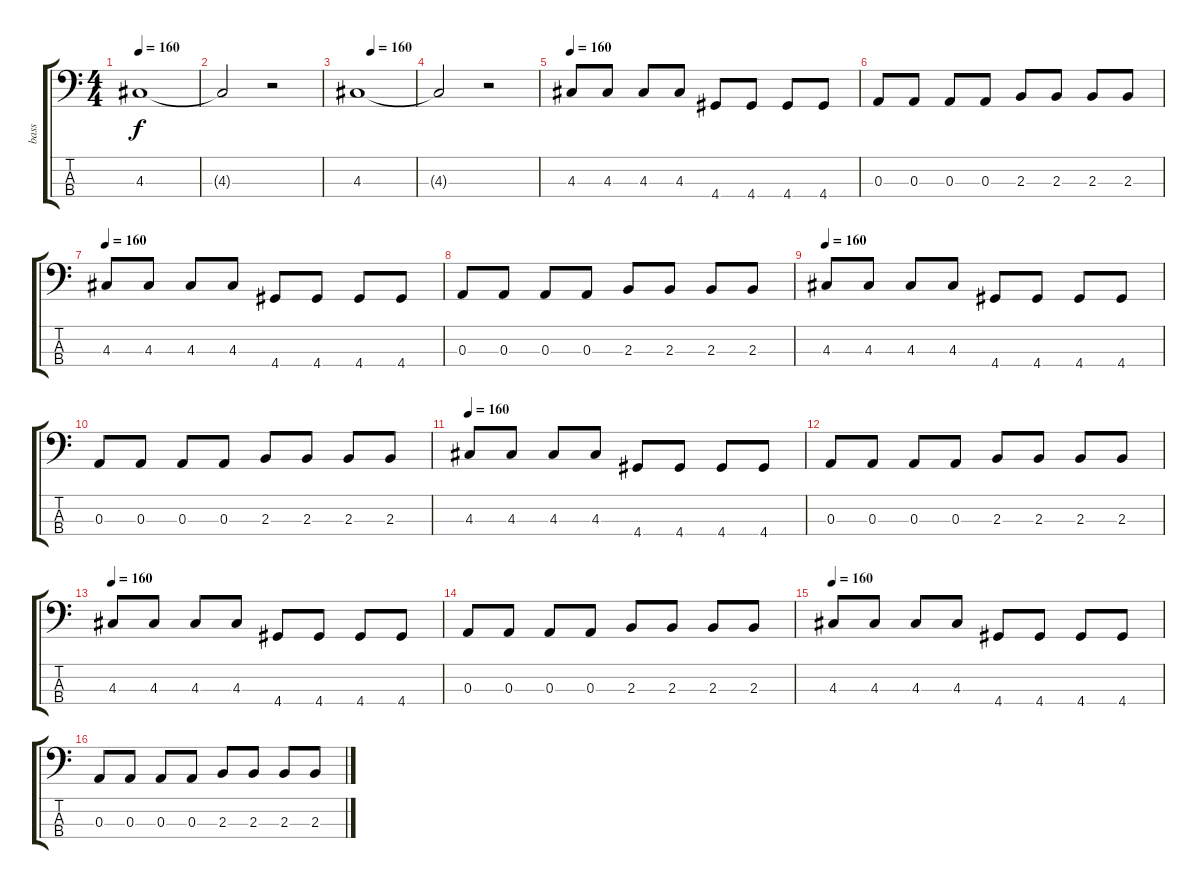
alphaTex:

\track ("bass" "bass") {instrument electricbassfinger}
\staff {score tabs}
\tuning (G2 D2 A1 E1) {hide}
\ts (4 4)
\tempo 160
\clef f4
\ks c
4.3.1{dy f instrument electricbassfinger} |
4.3{t}.2 r.2 |
\tempo (160 0.25)
4.3.1 |
4.3{t}.2 r.2 |
\tempo 160
4.3.8 4.3.8 4.3.8 4.3.8 4.4.8 4.4.8 4.4.8 4.4.8 |
0.3.8 0.3.8 0.3.8 0.3.8 2.3.8 2.3.8 2.3.8 2.3.8 |
\tempo 160
4.3.8 4.3.8 4.3.8 4.3.8 4.4.8 4.4.8 4.4.8 4.4.8 |
0.3.8 0.3.8 0.3.8 0.3.8 2.3.8 2.3.8 2.3.8 2.3.8 |
\tempo 160
4.3.8 4.3.8 4.3.8 4.3.8 4.4.8 4.4.8 4.4.8 4.4.8 |
0.3.8 0.3.8 0.3.8 0.3.8 2.3.8 2.3.8 2.3.8 2.3.8 |
\tempo 160
4.3.8 4.3.8 4.3.8 4.3.8 4.4.8 4.4.8 4.4.8 4.4.8 |
0.3.8 0.3.8 0.3.8 0.3.8 2.3.8 2.3.8 2.3.8 2.3.8 |
\tempo 160
4.3.8 4.3.8 4.3.8 4.3.8 4.4.8 4.4.8 4.4.8 4.4.8 |
0.3.8 0.3.8 0.3.8 0.3.8 2.3.8 2.3.8 2.3.8 2.3.8 |
\tempo 160
4.3.8 4.3.8 4.3.8 4.3.8 4.4.8 4.4.8 4.4.8 4.4.8 |
0.3.8 0.3.8 0.3.8 0.3.8 2.3.8 2.3.8 2.3.8 2.3.8
